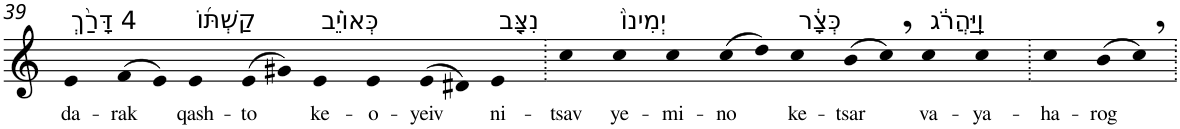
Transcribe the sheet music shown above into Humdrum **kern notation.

**kern	**text
*part1	*part1
*staff1	*staff1
*I"Piano	*
*I'Pno	*
!!LO:PB:g=z
*clefG2	*
*k[]	*
=39	=39
!LO:TX:a:t=4 דָּרַ֨ךְ	!
!	!LO:LY:b
4e	da-
!	!LO:LY:b
(>8f	-rak
8e)	.
!LO:TX:a:t=קַשְׁתּ֜וֹ	!
!	!LO:LY:b
4e	qash-
!	!LO:LY:b
(>8e	-to
8g#X)	.
!LO:TX:a:t=כְּאוֹיֵ֗ב	!
!	!LO:LY:b
4e	ke-
!	!LO:LY:b
4e	-o-
!	!LO:LY:b
(>8e	-yeiv
8d#X)	.
!LO:TX:a:t=נִצָּ֤ב	!
!	!LO:LY:b
4e	ni-
=40.	=40.
!	!LO:LY:b
4cc	-tsav
!LO:TX:a:t=יְמִינוֹ֙	!
!	!LO:LY:b
4cc	ye-
!	!LO:LY:b
4cc	-mi-
!	!LO:LY:b
(>8cc	-no
8dd)	.
!LO:TX:a:t=כְּצָ֔ר	!
!	!LO:LY:b
4cc	ke-
!	!LO:LY:b
(>8b	-tsar
8cc,)	.
!LO:TX:a:t=וַֽיַּהֲרֹ֔ג	!
!	!LO:LY:b
4cc	va-
!	!LO:LY:b
4cc	-ya-
=41.	=41.
!	!LO:LY:b
4cc	-ha-
!	!LO:LY:b
(>8b	-rog
8cc,)	.
=.	=.
*-	*-
